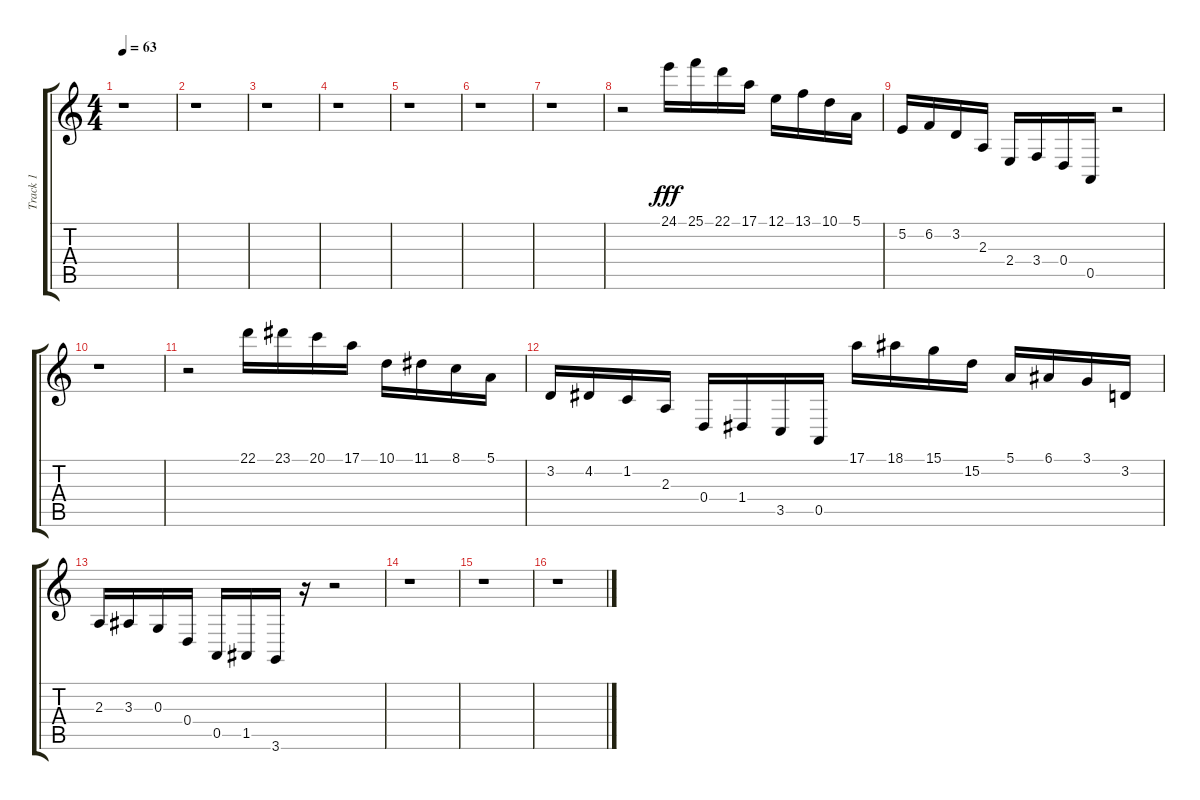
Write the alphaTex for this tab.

\track ("Track 1" "Track 1") {instrument acousticgrandpiano}
\staff {score tabs}
\tuning (E4 B3 G3 D3 A2 E2) {hide}
\ts (4 4)
\tempo 63
\clef g2
\ks c
r.1{dy f} |
r.1 |
r.1 |
r.1 |
r.1 |
r.1 |
r.1 |
r.2 24.1.16{dy fff} 25.1.16 22.1.16 17.1.16 12.1.16 13.1.16 10.1.16 5.1.16 |
5.2.16 6.2.16 3.2.16 2.3.16 2.4.16 3.4.16 0.4.16 0.5.16 r.2 |
r.1 |
r.2 22.1.16 23.1.16 20.1.16 17.1.16 10.1.16 11.1.16 8.1.16 5.1.16 |
3.2.16 4.2.16 1.2.16 2.3.16 0.4.16 1.4.16 3.5.16 0.5.16 17.1.16 18.1.16 15.1.16 15.2.16 5.1.16 6.1.16 3.1.16 3.2.16 |
2.3.16 3.3.16 0.3.16 0.4.16 0.5.16 1.5.16 3.6.16 r.16 r.2 |
r.1 |
r.1 |
r.1
